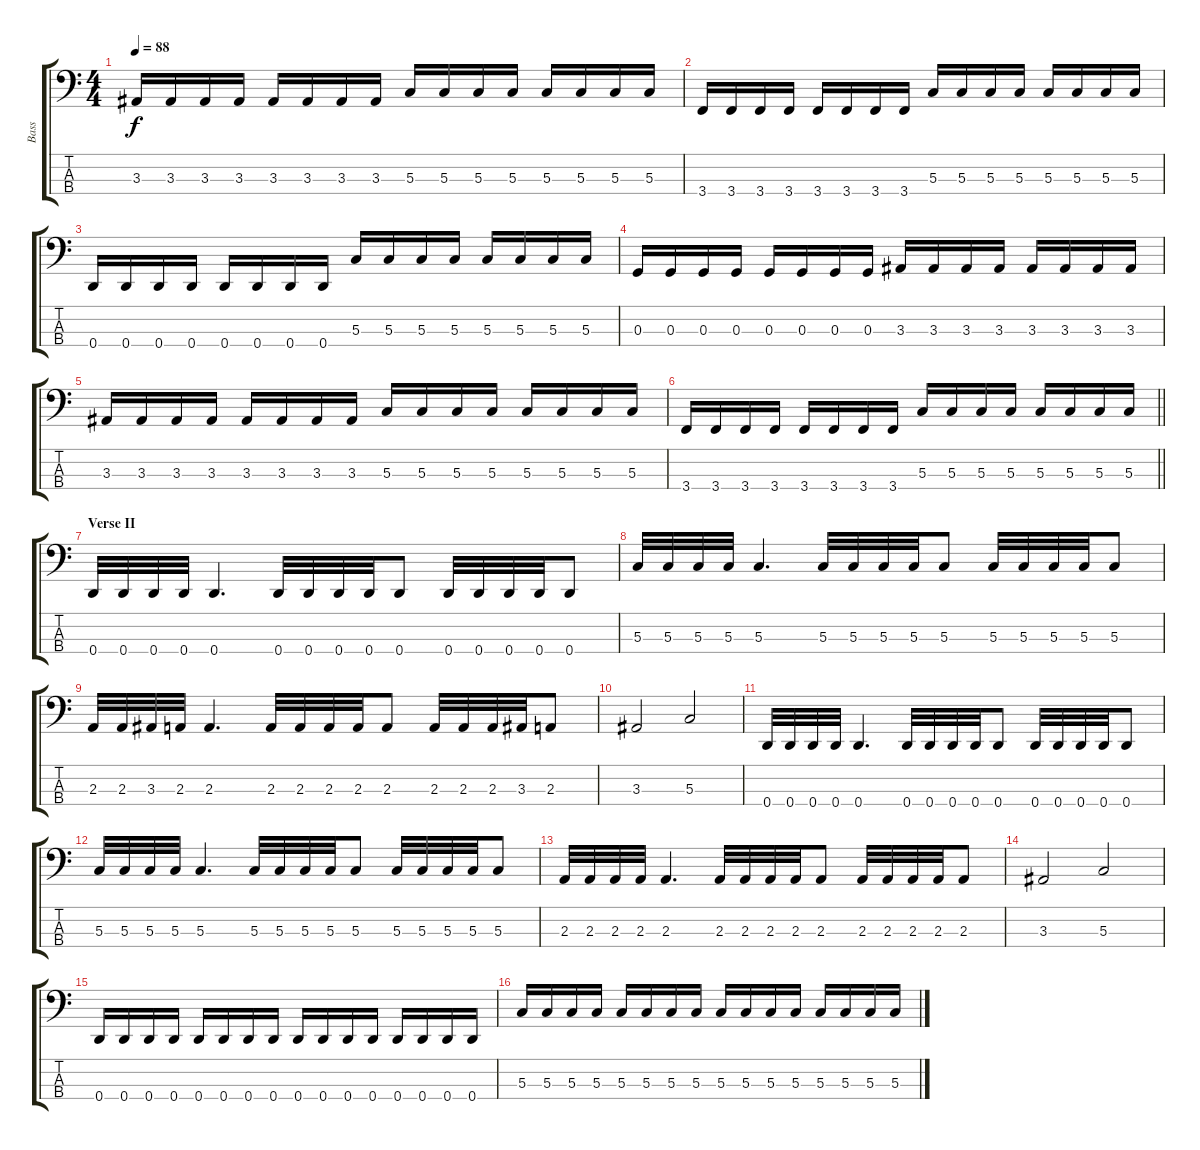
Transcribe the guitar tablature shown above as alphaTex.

\track ("Bass" "Bass") {instrument electricbassfinger}
\staff {score tabs}
\tuning (F2 C2 G1 D1) {hide}
\ts (4 4)
\tempo 88
\clef f4
\ks c
3.3.16{dy f} 3.3.16 3.3.16 3.3.16 3.3.16 3.3.16 3.3.16 3.3.16 5.3.16 5.3.16 5.3.16 5.3.16 5.3.16 5.3.16 5.3.16 5.3.16 |
3.4.16 3.4.16 3.4.16 3.4.16 3.4.16 3.4.16 3.4.16 3.4.16 5.3.16 5.3.16 5.3.16 5.3.16 5.3.16 5.3.16 5.3.16 5.3.16 |
0.4.16 0.4.16 0.4.16 0.4.16 0.4.16 0.4.16 0.4.16 0.4.16 5.3.16 5.3.16 5.3.16 5.3.16 5.3.16 5.3.16 5.3.16 5.3.16 |
0.3.16 0.3.16 0.3.16 0.3.16 0.3.16 0.3.16 0.3.16 0.3.16 3.3.16 3.3.16 3.3.16 3.3.16 3.3.16 3.3.16 3.3.16 3.3.16 |
3.3.16 3.3.16 3.3.16 3.3.16 3.3.16 3.3.16 3.3.16 3.3.16 5.3.16 5.3.16 5.3.16 5.3.16 5.3.16 5.3.16 5.3.16 5.3.16 |
\barLineRight lightlight
3.4.16 3.4.16 3.4.16 3.4.16 3.4.16 3.4.16 3.4.16 3.4.16 5.3.16 5.3.16 5.3.16 5.3.16 5.3.16 5.3.16 5.3.16 5.3.16 |
\section ("" "Verse II")
0.4.32 0.4.32 0.4.32 0.4.32 0.4.4{d} 0.4.32 0.4.32 0.4.32 0.4.32 0.4.8 0.4.32 0.4.32 0.4.32 0.4.32 0.4.8 |
5.3.32 5.3.32 5.3.32 5.3.32 5.3.4{d} 5.3.32 5.3.32 5.3.32 5.3.32 5.3.8 5.3.32 5.3.32 5.3.32 5.3.32 5.3.8 |
2.3.32 2.3.32 3.3.32 2.3.32 2.3.4{d} 2.3.32 2.3.32 2.3.32 2.3.32 2.3.8 2.3.32 2.3.32 2.3.32 3.3.32 2.3.8 |
3.3.2 5.3.2 |
0.4.32 0.4.32 0.4.32 0.4.32 0.4.4{d} 0.4.32 0.4.32 0.4.32 0.4.32 0.4.8 0.4.32 0.4.32 0.4.32 0.4.32 0.4.8 |
5.3.32 5.3.32 5.3.32 5.3.32 5.3.4{d} 5.3.32 5.3.32 5.3.32 5.3.32 5.3.8 5.3.32 5.3.32 5.3.32 5.3.32 5.3.8 |
2.3.32 2.3.32 2.3.32 2.3.32 2.3.4{d} 2.3.32 2.3.32 2.3.32 2.3.32 2.3.8 2.3.32 2.3.32 2.3.32 2.3.32 2.3.8 |
3.3.2 5.3.2 |
0.4.16 0.4.16 0.4.16 0.4.16 0.4.16 0.4.16 0.4.16 0.4.16 0.4.16 0.4.16 0.4.16 0.4.16 0.4.16 0.4.16 0.4.16 0.4.16 |
5.3.16 5.3.16 5.3.16 5.3.16 5.3.16 5.3.16 5.3.16 5.3.16 5.3.16 5.3.16 5.3.16 5.3.16 5.3.16 5.3.16 5.3.16 5.3.16
